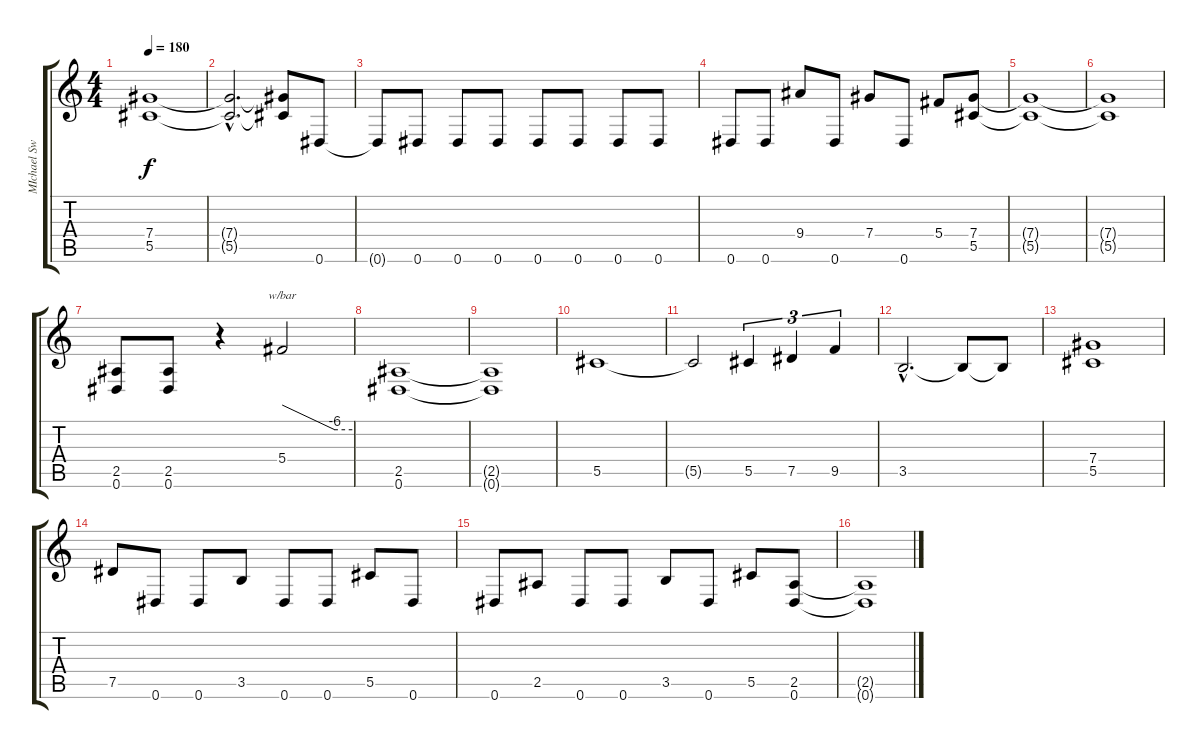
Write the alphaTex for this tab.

\track ("MIchael Sweet" "MIchael Sw") {instrument distortionguitar}
\staff {score tabs}
\tuning (Eb4 Bb3 Gb3 Db3 Ab2 Eb2) {hide}
\ts (4 4)
\tempo 180
\clef g2
\ks c
(7.4{t} 5.5{t}).1{dy f} |
(7.4{hac t} 5.5{hac t}).2{d} (7.4{t} 5.5{t}).8 0.6.8 |
0.6{t}.8 0.6.8 0.6.8 0.6.8 0.6.8 0.6.8 0.6.8 0.6.8 |
0.6.8 0.6.8 9.4.8 0.6.8 7.4.8 0.6.8 5.4.8 (7.4 5.5).8 |
(7.4{t} 5.5{t}).1 |
(7.4{t} 5.5{t}).1 |
(2.5 0.6).8 (2.5 0.6).8 r.4 5.4.2{tbe (custom default 0 0 45 -24 60 -24)} |
(2.5 0.6).1 |
(2.5{t} 0.6{t}).1 |
5.5.1 |
5.5{t}.2 5.5.4{tu (3 2)} 7.5.4{tu (3 2)} 9.5.4{tu (3 2)} |
3.5{hac}.2{d} 3.5{t}.8 3.5{t}.8 |
(7.4 5.5).1 |
7.5.8 0.6.8 0.6.8 3.5.8 0.6.8 0.6.8 5.5.8 0.6.8 |
0.6.8 2.5.8 0.6.8 0.6.8 3.5.8 0.6.8 5.5.8 (2.5 0.6).8 |
(2.5{t} 0.6{t}).1
